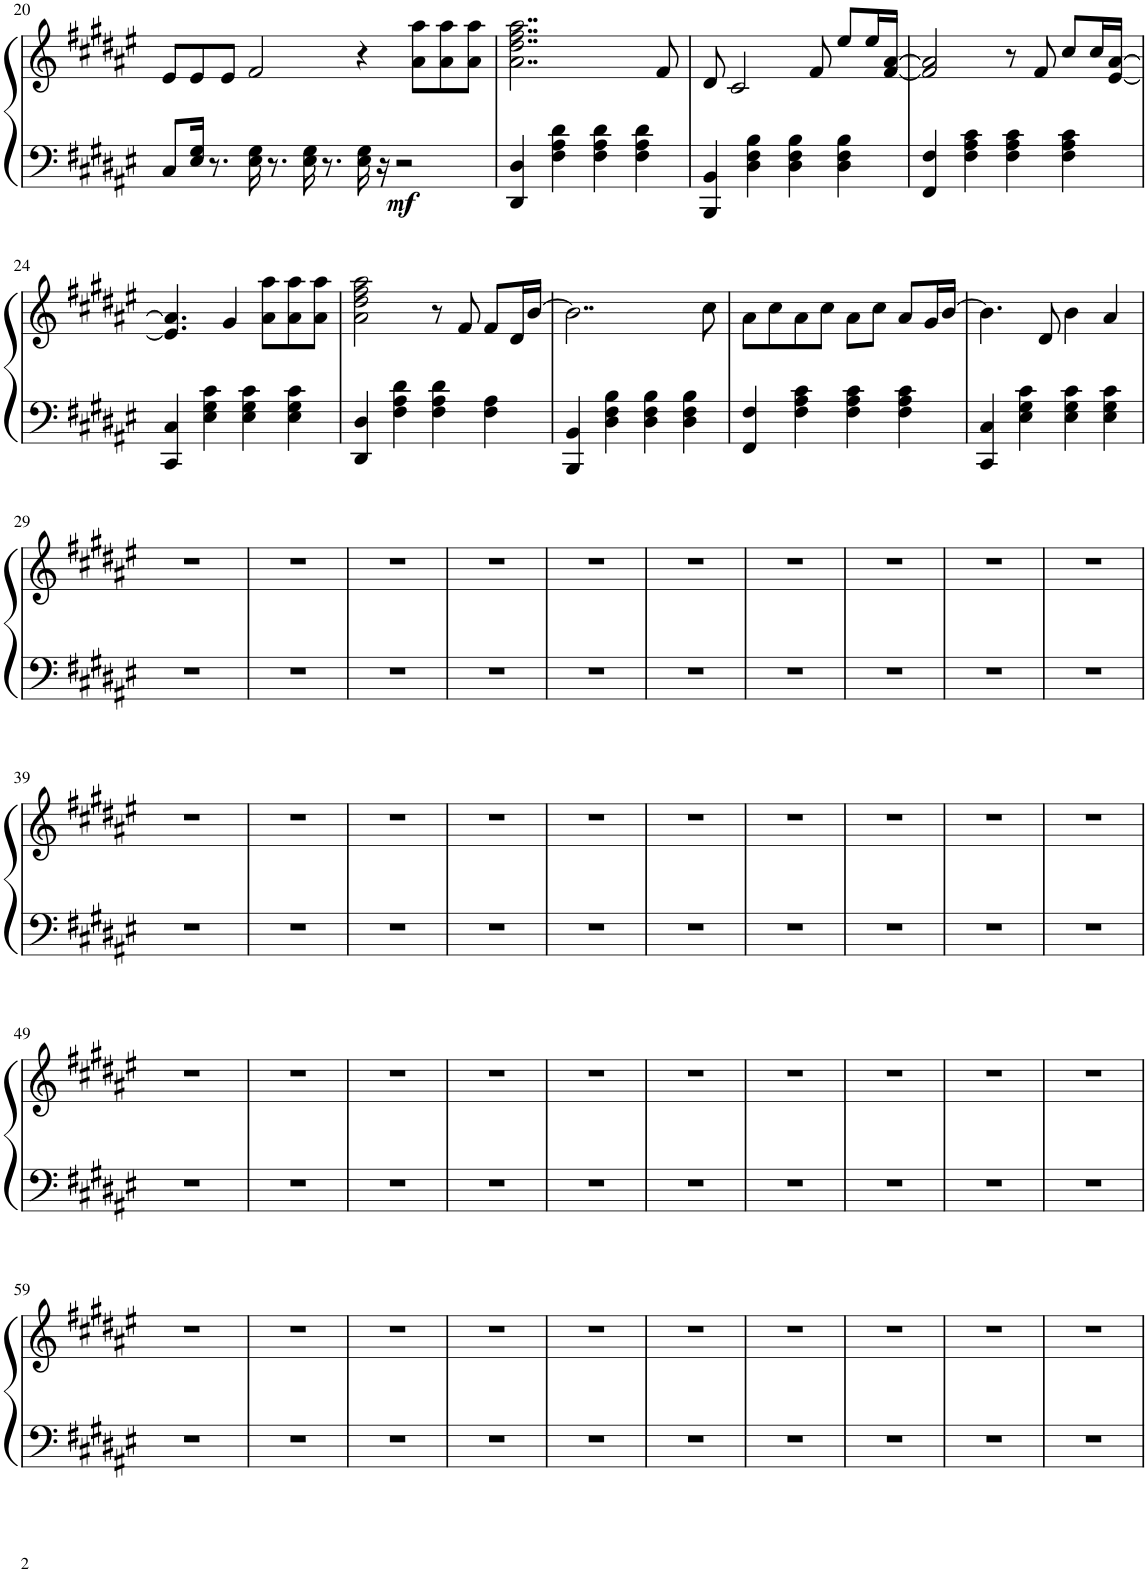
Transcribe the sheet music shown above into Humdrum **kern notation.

**kern	**kern	**dynam
*part1	*part1	*part1
*staff2	*staff1	*staff1/2
*I"Piano	*	*
*I'Pno.	*	*
!!LO:PB:g=z
*clefF4	*clefG2	*
*k[f#c#g#d#a#e#]	*k[f#c#g#d#a#e#]	*
*M4/4	*M4/4	*
=20	=20	=20
8C#/L	8e#/L	.
16E#/ 16G#/Jk	8e#/	.
8.r	.	.
.	8e#/J	.
16E#\ 16G#\	2f#/	.
8.r	.	.
16E#\ 16G#\	.	.
8.r	.	.
16E#\ 16G#\	8r	.
16r	.	.
!	!	!LO:DY:b=2
2r	8ryy	mf
.	8a#\ 8aa#\L	.
.	8a#\ 8aa#\	.
.	8a#\ 8aa#\J	.
=21	=21	=21
4DD#/ 4D#/	2..a#\ 2..dd#\ 2..ff#\ 2..aa#\	.
4F#\ 4A#\ 4d#\	.	.
4F#\ 4A#\ 4d#\	.	.
4F#\ 4A#\ 4d#\	.	.
.	8r	.
8ryy	8f#/	.
=22	=22	=22
4BBB/ 4BB/	8d#/	.
.	2c#/	.
4D#\ 4F#\ 4B\	.	.
4D#\ 4F#\ 4B\	.	.
.	8f#/	.
4D#\ 4F#\ 4B\	8ee#/L	.
.	16ee#/L	.
.	[16f#/ [16a#/JJ	.
=23	=23	=23
4FF#/ 4F#/	2f#/] 2a#/]	.
4F#\ 4A#\ 4c#\	.	.
4F#\ 4A#\ 4c#\	8r	.
.	8f#/	.
4F#\ 4A#\ 4c#\	8cc#/L	.
.	16cc#/L	.
.	[16e#/ [16a#/JJ	.
!!LO:LB:g=z
=24	=24	=24
4CC#/ 4C#/	4.e#/] 4.a#/]	.
4E#\ 4G#\ 4c#\	.	.
.	4g#/	.
4E#\ 4G#\ 4c#\	.	.
.	8a#\ 8aa#\L	.
4E#\ 4G#\ 4c#\	8a#\ 8aa#\	.
.	8a#\ 8aa#\J	.
=25	=25	=25
4DD#/ 4D#/	2a#\ 2dd#\ 2ff#\ 2aa#\	.
4F#\ 4A#\ 4d#\	.	.
4F#\ 4A#\ 4d#\	8r	.
.	8f#/	.
4F#\ 4A#\	8f#/L	.
.	16d#/L	.
.	[16b/JJ	.
=26	=26	=26
4BBB/ 4BB/	2..b\]	.
4D#\ 4F#\ 4B\	.	.
4D#\ 4F#\ 4B\	.	.
4D#\ 4F#\ 4B\	.	.
.	8cc#\	.
=27	=27	=27
4FF#/ 4F#/	8a#\L	.
.	8cc#\	.
4F#\ 4A#\ 4c#\	8a#\	.
.	8cc#\J	.
4F#\ 4A#\ 4c#\	8a#\L	.
.	8cc#\J	.
4F#\ 4A#\ 4c#\	8a#/L	.
.	16g#/L	.
.	[16b/JJ	.
=28	=28	=28
4CC#/ 4C#/	4.b\]	.
4E#\ 4G#\ 4c#\	.	.
.	8d#/	.
4E#\ 4G#\ 4c#\	4b\	.
4E#\ 4G#\ 4c#\	4a#/	.
!!LO:LB:g=z
=29	=29	=29
1r	1r	.
=30	=30	=30
1r	1r	.
=31	=31	=31
1r	1r	.
=32	=32	=32
1r	1r	.
=33	=33	=33
1r	1r	.
=34	=34	=34
1r	1r	.
=35	=35	=35
1r	1r	.
=36	=36	=36
1r	1r	.
=37	=37	=37
1r	1r	.
=38	=38	=38
1r	1r	.
!!LO:LB:g=z
=39	=39	=39
1r	1r	.
=40	=40	=40
1r	1r	.
=41	=41	=41
1r	1r	.
=42	=42	=42
1r	1r	.
=43	=43	=43
1r	1r	.
=44	=44	=44
1r	1r	.
=45	=45	=45
1r	1r	.
=46	=46	=46
1r	1r	.
=47	=47	=47
1r	1r	.
=48	=48	=48
1r	1r	.
!!LO:LB:g=z
=49	=49	=49
1r	1r	.
=50	=50	=50
1r	1r	.
=51	=51	=51
1r	1r	.
=52	=52	=52
1r	1r	.
=53	=53	=53
1r	1r	.
=54	=54	=54
1r	1r	.
=55	=55	=55
1r	1r	.
=56	=56	=56
1r	1r	.
=57	=57	=57
1r	1r	.
=58	=58	=58
1r	1r	.
!!LO:LB:g=z
=59	=59	=59
1r	1r	.
=60	=60	=60
1r	1r	.
=61	=61	=61
1r	1r	.
=62	=62	=62
1r	1r	.
=63	=63	=63
1r	1r	.
=64	=64	=64
1r	1r	.
=65	=65	=65
1r	1r	.
=66	=66	=66
1r	1r	.
=67	=67	=67
1r	1r	.
=68	=68	=68
1r	1r	.
=	=	=
*-	*-	*-
